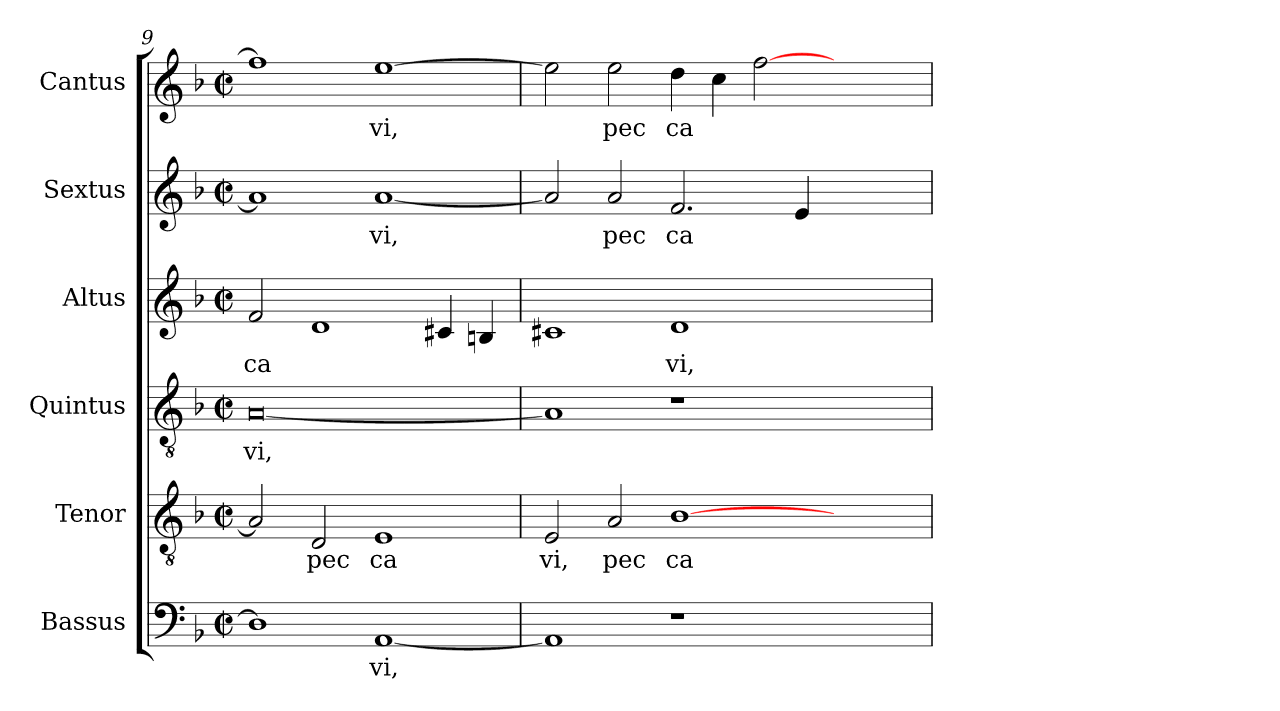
**kern	**text	**kern	**text	**kern	**text	**kern	**text	**kern	**text	**kern	**text
*part6	*part6	*part5	*part5	*part4	*part4	*part3	*part3	*part2	*part2	*part1	*part1
*staff6	*staff6	*staff5	*staff5	*staff4	*staff4	*staff3	*staff3	*staff2	*staff2	*staff1	*staff1
*I"Bassus	*	*I"Tenor	*	*I"Quintus	*	*I"Altus	*	*I"Sextus	*	*I"Cantus	*
*clefF4	*	*clefGv2	*	*clefGv2	*	*clefG2	*	*clefG2	*	*clefG2	*
*k[b-]	*	*k[b-]	*	*k[b-]	*	*k[b-]	*	*k[b-]	*	*k[b-]	*
*F:	*	*F:	*	*F:	*	*F:	*	*F:	*	*F:	*
*M2/2	*	*M2/2	*	*M2/2	*	*M2/2	*	*M2/2	*	*M2/2	*
*met(c|)	*	*met(c|)	*	*met(c|)	*	*met(c|)	*	*met(c|)	*	*met(c|)	*
=9	=9	=9	=9	=9	=9	=9	=9	=9	=9	=9	=9
!	!	!	!	!	!LO:LY:b:cj	!	!LO:LY:b:cj	!	!	!	!
1D]	.	2A/]	.	[<0A	vi,	2f/	ca	1a]	.	1ff]	.
!	!	!	!LO:LY:b:cj	!	!	!	!	!	!	!	!
.	.	2D/	pec	.	.	1d	.	.	.	.	.
!	!LO:LY:b:cj	!	!LO:LY:b:cj	!	!	!	!	!	!LO:LY:b:cj	!	!LO:LY:b:cj
[<1AA	vi,	1E	ca	.	.	.	.	[<1a	vi,	[>1ee	vi,
.	.	.	.	.	.	4c#X/	.	.	.	.	.
.	.	.	.	.	.	4B/	.	.	.	.	.
=10	=10	=10	=10	=10	=10	=10	=10	=10	=10	=10	=10
!	!	!	!LO:LY:b:cj	!	!	!	!	!	!	!	!
1AA]	.	2E/	vi,	1A]	.	1c#X	.	2a/]	.	2ee\]	.
!	!	!	!LO:LY:b:cj	!	!	!	!	!	!LO:LY:b:cj	!	!LO:LY:b:cj
.	.	2A/	pec	.	.	.	.	2a/	pec	2ee\	pec
!LO:N:vis=1	!	!	!LO:LY:b:cj	!LO:N:vis=1	!	!	!LO:LY:b:cj	!	!LO:LY:b:cj	!	!LO:LY:b:cj
0r	.	[>1B-	ca	0r	.	1d	vi,	2.f/	ca	4dd\	ca
.	.	.	.	.	.	.	.	.	.	4cc\	.
.	.	.	.	.	.	.	.	.	.	[>2ff\	.
.	.	.	.	.	.	.	.	4e/	.	.	.
.	.	1ryy	.	.	.	1ryy	.	1ryy	.	1ryy	.
=	=	=	=	=	=	=	=	=	=	=	=
*-	*-	*-	*-	*-	*-	*-	*-	*-	*-	*-	*-
